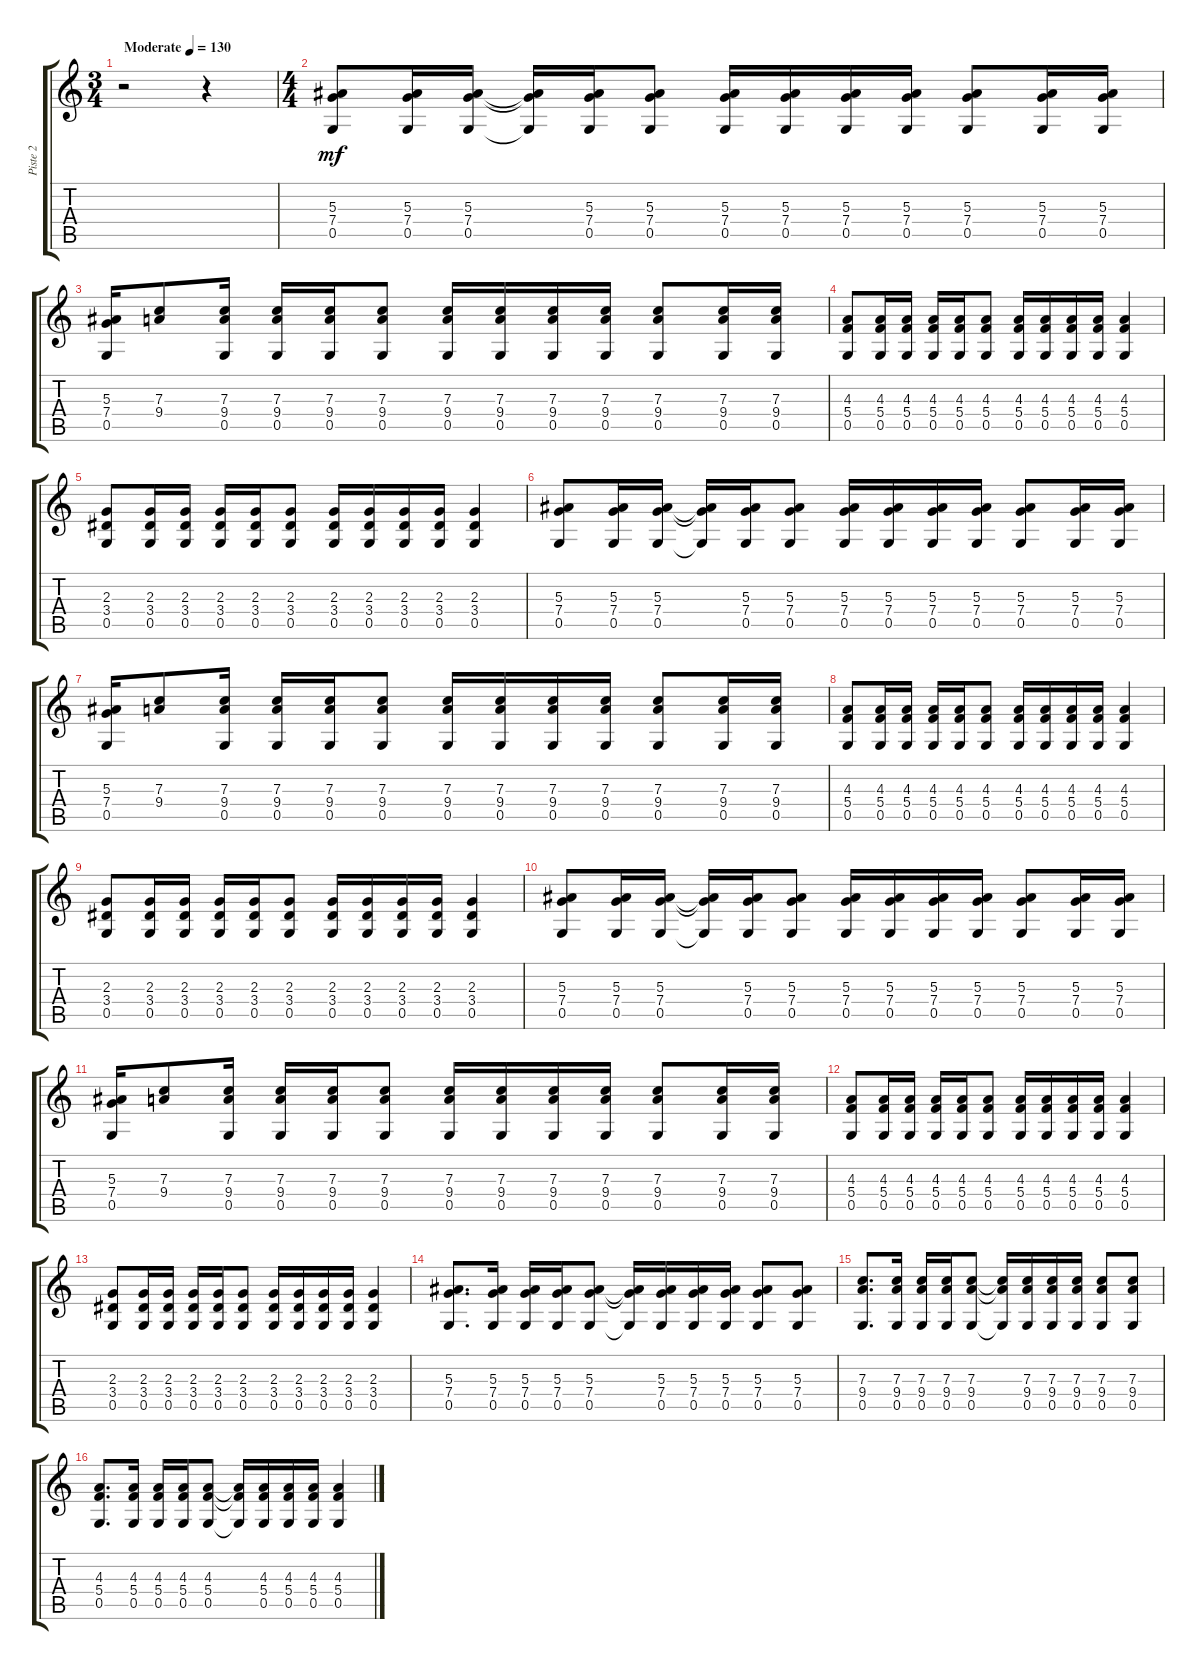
\track ("Piste 2" "Piste 2") {instrument distortionguitar}
\staff {score tabs}
\tuning (D4 A3 F3 C3 G2 C2) {hide}
\ts (3 4)
\tempo (130 "Moderate")
\clef g2
\ks c
r.2{dy mf instrument distortionguitar} r.4 |
\ts (4 4)
(5.3 7.4 0.5).8 (5.3 7.4 0.5).16 (5.3 7.4 0.5).16 (5.3{t} 7.4{t} 0.5{t}).16 (5.3 7.4 0.5).16 (5.3 7.4 0.5).8 (5.3 7.4 0.5).16 (5.3 7.4 0.5).16 (5.3 7.4 0.5).16 (5.3 7.4 0.5).16 (5.3 7.4 0.5).8 (5.3 7.4 0.5).16 (5.3 7.4 0.5).16 |
(5.3 7.4 0.5).16 (7.3 9.4).8 (7.3 9.4 0.5).16 (7.3 9.4 0.5).16 (7.3 9.4 0.5).16 (7.3 9.4 0.5).8 (7.3 9.4 0.5).16 (7.3 9.4 0.5).16 (7.3 9.4 0.5).16 (7.3 9.4 0.5).16 (7.3 9.4 0.5).8 (7.3 9.4 0.5).16 (7.3 9.4 0.5).16 |
(4.3 5.4 0.5).8 (4.3 5.4 0.5).16 (4.3 5.4 0.5).16 (4.3 5.4 0.5).16 (4.3 5.4 0.5).16 (4.3 5.4 0.5).8 (4.3 5.4 0.5).16 (4.3 5.4 0.5).16 (4.3 5.4 0.5).16 (4.3 5.4 0.5).16 (4.3 5.4 0.5).4 |
(2.3 3.4 0.5).8 (2.3 3.4 0.5).16 (2.3 3.4 0.5).16 (2.3 3.4 0.5).16 (2.3 3.4 0.5).16 (2.3 3.4 0.5).8 (2.3 3.4 0.5).16 (2.3 3.4 0.5).16 (2.3 3.4 0.5).16 (2.3 3.4 0.5).16 (2.3 3.4 0.5).4 |
(5.3 7.4 0.5).8 (5.3 7.4 0.5).16 (5.3 7.4 0.5).16 (5.3{t} 7.4{t} 0.5{t}).16 (5.3 7.4 0.5).16 (5.3 7.4 0.5).8 (5.3 7.4 0.5).16 (5.3 7.4 0.5).16 (5.3 7.4 0.5).16 (5.3 7.4 0.5).16 (5.3 7.4 0.5).8 (5.3 7.4 0.5).16 (5.3 7.4 0.5).16 |
(5.3 7.4 0.5).16 (7.3 9.4).8 (7.3 9.4 0.5).16 (7.3 9.4 0.5).16 (7.3 9.4 0.5).16 (7.3 9.4 0.5).8 (7.3 9.4 0.5).16 (7.3 9.4 0.5).16 (7.3 9.4 0.5).16 (7.3 9.4 0.5).16 (7.3 9.4 0.5).8 (7.3 9.4 0.5).16 (7.3 9.4 0.5).16 |
(4.3 5.4 0.5).8 (4.3 5.4 0.5).16 (4.3 5.4 0.5).16 (4.3 5.4 0.5).16 (4.3 5.4 0.5).16 (4.3 5.4 0.5).8 (4.3 5.4 0.5).16 (4.3 5.4 0.5).16 (4.3 5.4 0.5).16 (4.3 5.4 0.5).16 (4.3 5.4 0.5).4 |
(2.3 3.4 0.5).8 (2.3 3.4 0.5).16 (2.3 3.4 0.5).16 (2.3 3.4 0.5).16 (2.3 3.4 0.5).16 (2.3 3.4 0.5).8 (2.3 3.4 0.5).16 (2.3 3.4 0.5).16 (2.3 3.4 0.5).16 (2.3 3.4 0.5).16 (2.3 3.4 0.5).4 |
(5.3 7.4 0.5).8 (5.3 7.4 0.5).16 (5.3 7.4 0.5).16 (5.3{t} 7.4{t} 0.5{t}).16 (5.3 7.4 0.5).16 (5.3 7.4 0.5).8 (5.3 7.4 0.5).16 (5.3 7.4 0.5).16 (5.3 7.4 0.5).16 (5.3 7.4 0.5).16 (5.3 7.4 0.5).8 (5.3 7.4 0.5).16 (5.3 7.4 0.5).16 |
(5.3 7.4 0.5).16 (7.3 9.4).8 (7.3 9.4 0.5).16 (7.3 9.4 0.5).16 (7.3 9.4 0.5).16 (7.3 9.4 0.5).8 (7.3 9.4 0.5).16 (7.3 9.4 0.5).16 (7.3 9.4 0.5).16 (7.3 9.4 0.5).16 (7.3 9.4 0.5).8 (7.3 9.4 0.5).16 (7.3 9.4 0.5).16 |
(4.3 5.4 0.5).8 (4.3 5.4 0.5).16 (4.3 5.4 0.5).16 (4.3 5.4 0.5).16 (4.3 5.4 0.5).16 (4.3 5.4 0.5).8 (4.3 5.4 0.5).16 (4.3 5.4 0.5).16 (4.3 5.4 0.5).16 (4.3 5.4 0.5).16 (4.3 5.4 0.5).4 |
(2.3 3.4 0.5).8 (2.3 3.4 0.5).16 (2.3 3.4 0.5).16 (2.3 3.4 0.5).16 (2.3 3.4 0.5).16 (2.3 3.4 0.5).8 (2.3 3.4 0.5).16 (2.3 3.4 0.5).16 (2.3 3.4 0.5).16 (2.3 3.4 0.5).16 (2.3 3.4 0.5).4 |
(5.3 7.4 0.5).8{d} (5.3 7.4 0.5).16 (5.3 7.4 0.5).16 (5.3 7.4 0.5).16 (5.3 7.4 0.5).8 (5.3{t} 7.4{t} 0.5{t}).16 (5.3 7.4 0.5).16 (5.3 7.4 0.5).16 (5.3 7.4 0.5).16 (5.3 7.4 0.5).8 (5.3 7.4 0.5).8 |
(7.3 9.4 0.5).8{d} (7.3 9.4 0.5).16 (7.3 9.4 0.5).16 (7.3 9.4 0.5).16 (7.3 9.4 0.5).8 (7.3{t} 9.4{t} 0.5{t}).16 (7.3 9.4 0.5).16 (7.3 9.4 0.5).16 (7.3 9.4 0.5).16 (7.3 9.4 0.5).8 (7.3 9.4 0.5).8 |
(4.3 5.4 0.5).8{d} (4.3 5.4 0.5).16 (4.3 5.4 0.5).16 (4.3 5.4 0.5).16 (4.3 5.4 0.5).8 (4.3{t} 5.4{t} 0.5{t}).16 (4.3 5.4 0.5).16 (4.3 5.4 0.5).16 (4.3 5.4 0.5).16 (4.3 5.4 0.5).4
